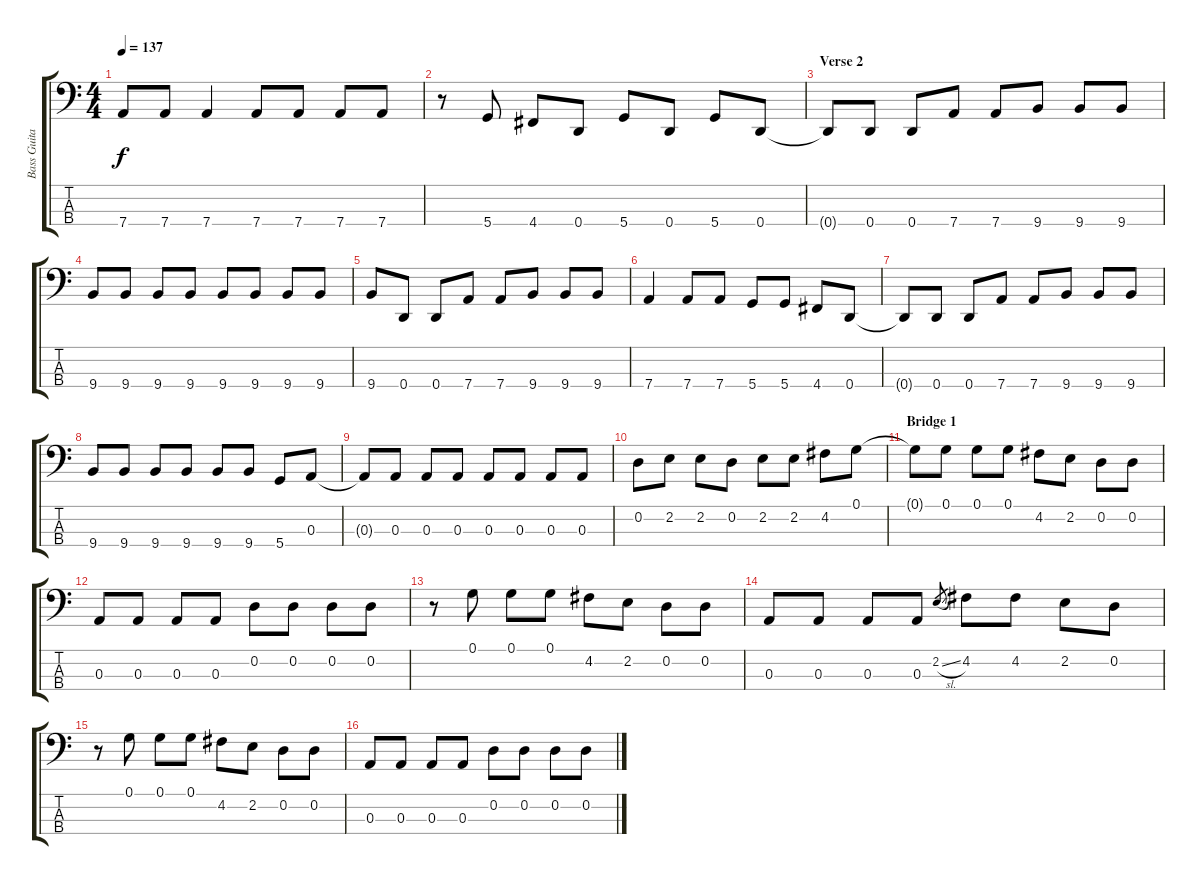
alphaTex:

\track ("Bass Guitar" "Bass Guita") {instrument electricbasspick}
\staff {score tabs}
\tuning (G2 D2 A1 D1) {hide}
\ts (4 4)
\tempo 137
\clef f4
\ks c
7.4{t}.8{dy f} 7.4.8 7.4.4 7.4.8 7.4.8 7.4.8 7.4.8 |
r.8 5.4.8 4.4.8 0.4.8 5.4.8 0.4.8 5.4.8 0.4.8 |
\section ("" "Verse 2")
0.4{t}.8 0.4.8 0.4.8 7.4.8 7.4.8 9.4.8 9.4.8 9.4.8 |
9.4.8 9.4.8 9.4.8 9.4.8 9.4.8 9.4.8 9.4.8 9.4.8 |
9.4.8 0.4.8 0.4.8 7.4.8 7.4.8 9.4.8 9.4.8 9.4.8 |
7.4.4 7.4.8 7.4.8 5.4.8 5.4.8 4.4.8 0.4.8 |
0.4{t}.8 0.4.8 0.4.8 7.4.8 7.4.8 9.4.8 9.4.8 9.4.8 |
9.4.8 9.4.8 9.4.8 9.4.8 9.4.8 9.4.8 5.4.8 0.3.8 |
0.3{t}.8 0.3.8 0.3.8 0.3.8 0.3.8 0.3.8 0.3.8 0.3.8 |
0.2.8 2.2.8 2.2.8 0.2.8 2.2.8 2.2.8 4.2.8 0.1.8 |
\section ("" "Bridge 1")
0.1{t}.8 0.1.8 0.1.8 0.1.8 4.2.8 2.2.8 0.2.8 0.2.8 |
0.3.8 0.3.8 0.3.8 0.3.8 0.2.8 0.2.8 0.2.8 0.2.8 |
r.8 0.1.8 0.1.8 0.1.8 4.2.8 2.2.8 0.2.8 0.2.8 |
0.3.8 0.3.8 0.3.8 0.3.8 2.2{sl}.8{gr} 4.2.8 4.2.8 2.2.8 0.2.8 |
r.8 0.1.8 0.1.8 0.1.8 4.2.8 2.2.8 0.2.8 0.2.8 |
0.3.8 0.3.8 0.3.8 0.3.8 0.2.8 0.2.8 0.2.8 0.2.8
